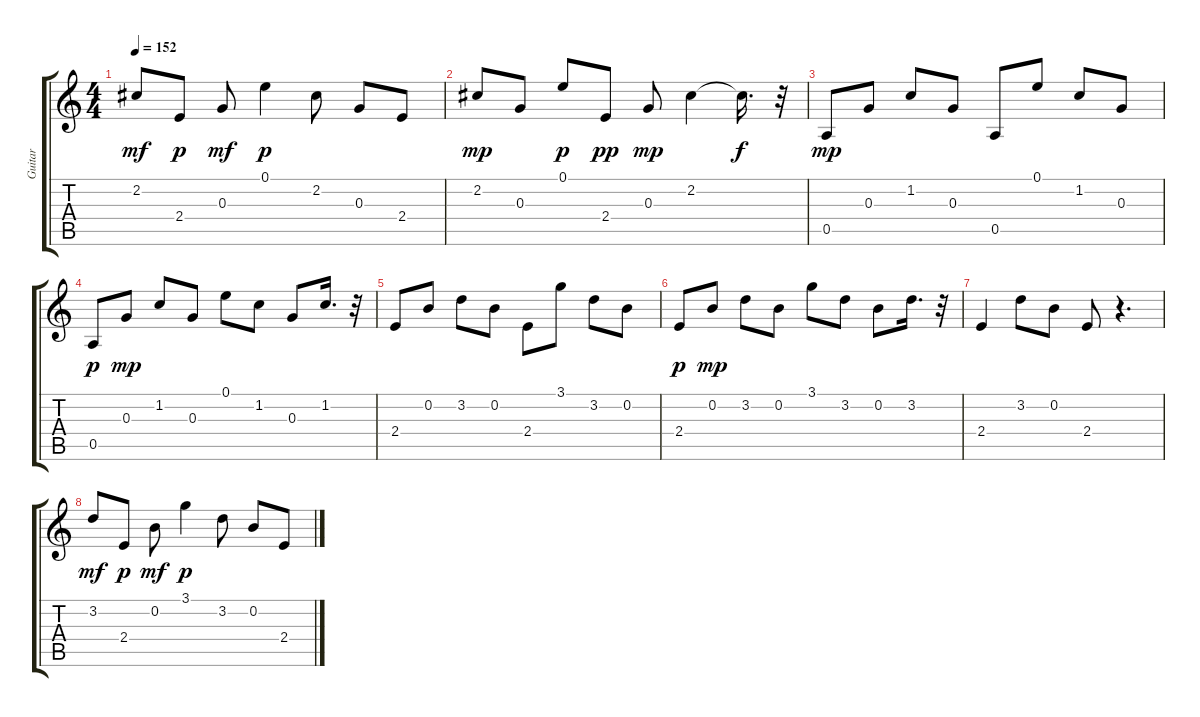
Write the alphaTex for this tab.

\track ("Guitar  " "Guitar  ") {instrument electricguitarmuted}
\staff {score tabs}
\tuning (E4 B3 G3 D3 A2 E2) {hide}
\ts (4 4)
\tempo 152
\clef g2
\ks c
2.2.8{dy mf} 2.4.8{dy p} 0.3.8{dy mf} 0.1.4{dy p} 2.2.8 0.3.8 2.4.8 |
2.2.8{dy mp} 0.3.8 0.1.8{dy p} 2.4.8{dy pp} 0.3.8{dy mp} 2.2.4 2.2{t}.16{d dy f} r.32 |
0.5.8{dy mp} 0.3.8 1.2.8 0.3.8 0.5.8 0.1.8 1.2.8 0.3.8 |
0.5.8{dy p} 0.3.8{dy mp} 1.2.8 0.3.8 0.1.8 1.2.8 0.3.8 1.2.16{d} r.32 |
2.4.8{volume 14} 0.2.8{volume 13} 3.2.8{volume 13} 0.2.8{volume 12} 2.4.8{volume 12} 3.1.8{volume 11} 3.2.8{volume 11} 0.2.8{volume 10} |
2.4.8{dy p volume 10} 0.2.8{dy mp volume 10} 3.2.8{volume 9} 0.2.8{volume 9} 3.1.8{volume 8} 3.2.8{volume 8} 0.2.8{volume 8} 3.2.16{d volume 7} r.32 |
2.4.4{volume 7} 3.2.8{volume 6} 0.2.8{volume 5} 2.4.8{volume 5} r.4{d} |
3.2.8{dy mf volume 3} 2.4.8{dy p volume 3} 0.2.8{dy mf volume 2} 3.1.4{dy p volume 2} 3.2.8{volume 1} 0.2.8{volume 1} 2.4.8{volume 0}
